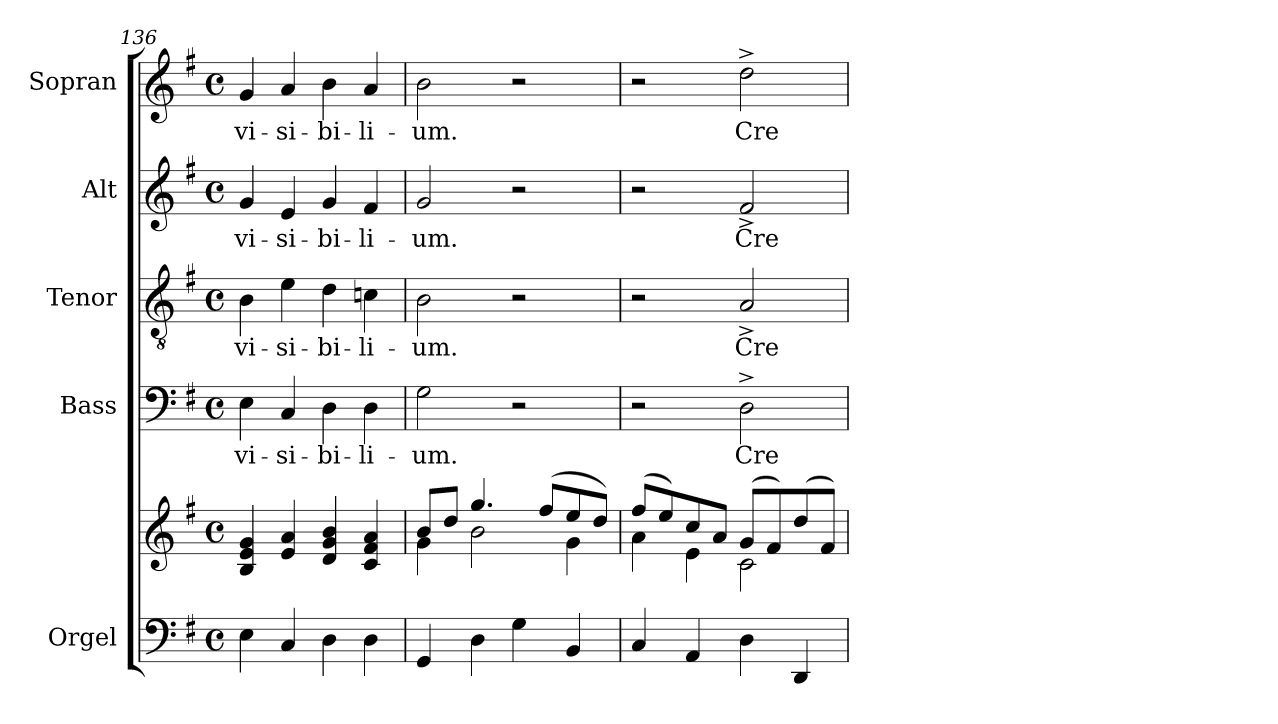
**kern	**kern	**kern	**text	**kern	**text	**kern	**text	**kern	**text
*part5	*part5	*part4	*part4	*part3	*part3	*part2	*part2	*part1	*part1
*staff6	*staff5	*staff4	*staff4	*staff3	*staff3	*staff2	*staff2	*staff1	*staff1
*I"Orgel	*	*I"Bass	*	*I"Tenor	*	*I"Alt	*	*I"Sopran	*
*I'Org.	*	*I'B.	*	*I'T.	*	*I'A.	*	*I'S.	*
*clefF4	*clefG2	*clefF4	*	*clefGv2	*	*clefG2	*	*clefG2	*
*k[f#]	*k[f#]	*k[f#]	*	*k[f#]	*	*k[f#]	*	*k[f#]	*
*G:	*G:	*G:	*	*G:	*	*G:	*	*G:	*
*M4/4	*M4/4	*M4/4	*	*M4/4	*	*M4/4	*	*M4/4	*
*met(c)	*met(c)	*met(c)	*	*met(c)	*	*met(c)	*	*met(c)	*
=136	=136	=136	=136	=136	=136	=136	=136	=136	=136
!	!	!	!LO:LY:b	!	!LO:LY:b	!	!LO:LY:b	!	!LO:LY:b
4E\	4B/ 4e/ 4g/	4E\	-vi-	4B\	-vi-	4g/	-vi-	4g/	-vi-
!	!	!	!LO:LY:b	!	!LO:LY:b	!	!LO:LY:b	!	!LO:LY:b
4C/	4e/ 4a/	4C/	-si-	4e\	-si-	4e/	-si-	4a/	-si-
!	!	!	!LO:LY:b	!	!LO:LY:b	!	!LO:LY:b	!	!LO:LY:b
4D\	4d/ 4g/ 4b/	4D\	-bi-	4d\	-bi-	4g/	-bi-	4b\	-bi-
!	!	!	!LO:LY:b	!	!LO:LY:b	!	!LO:LY:b	!	!LO:LY:b
4D\	4c/ 4f#/ 4a/	4D\	-li-	4cn\	-li-	4f#/	-li-	4a/	-li-
=137	=137	=137	=137	=137	=137	=137	=137	=137	=137
*	*^	*	*	*	*	*	*	*	*
!	!	!	!	!LO:LY:b	!	!LO:LY:b	!	!LO:LY:b	!	!LO:LY:b
4GG/	8b/L	4g\	2G\	-um.	2B\	-um.	2g/	-um.	2b\	-um.
.	8dd/J	.	.	.	.	.	.	.	.	.
4D\	4.gg/	2b\	.	.	.	.	.	.	.	.
4G\	.	.	2r	.	2r	.	2r	.	2r	.
.	(>8ff#/L	.	.	.	.	.	.	.	.	.
4BB/	8ee/	4g\	.	.	.	.	.	.	.	.
.	8dd/J)	.	.	.	.	.	.	.	.	.
=138	=138	=138	=138	=138	=138	=138	=138	=138	=138	=138
4C/	(>8ff#/L	4a\	2r	.	2r	.	2r	.	2r	.
.	8ee/)	.	.	.	.	.	.	.	.	.
4AA/	8cc/	4e\	.	.	.	.	.	.	.	.
.	8a/J	.	.	.	.	.	.	.	.	.
!	!	!	!	!LO:LY:b	!	!LO:LY:b	!	!LO:LY:b	!	!LO:LY:b
4D\	(>8g/L	2c\	2D^>\	Cre-	2A^>/	Cre-	2f#^>/	Cre-	2dd^>\	Cre-
.	8f#/)	.	.	.	.	.	.	.	.	.
4DD/	(>8dd/	.	.	.	.	.	.	.	.	.
.	8f#/J)	.	.	.	.	.	.	.	.	.
*	*v	*v	*	*	*	*	*	*	*	*
=	=	=	=	=	=	=	=	=	=
*-	*-	*-	*-	*-	*-	*-	*-	*-	*-
